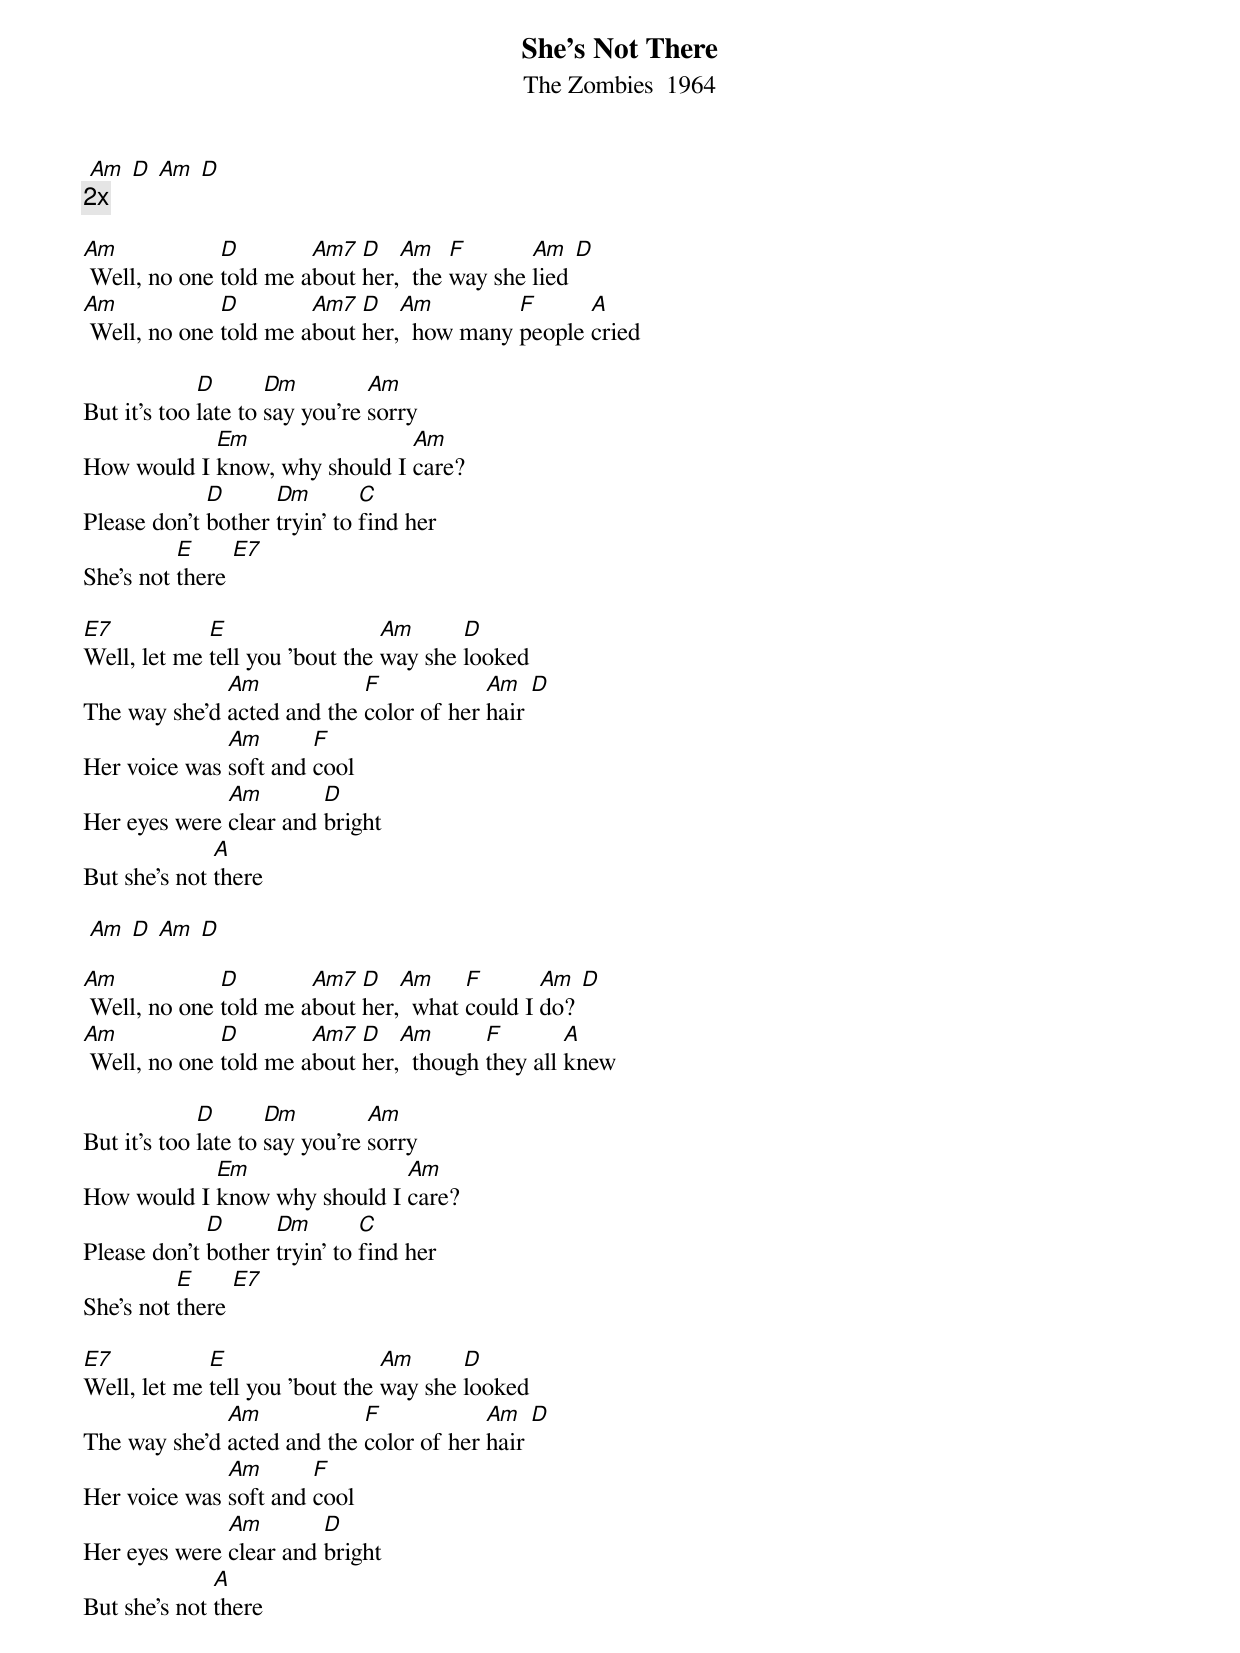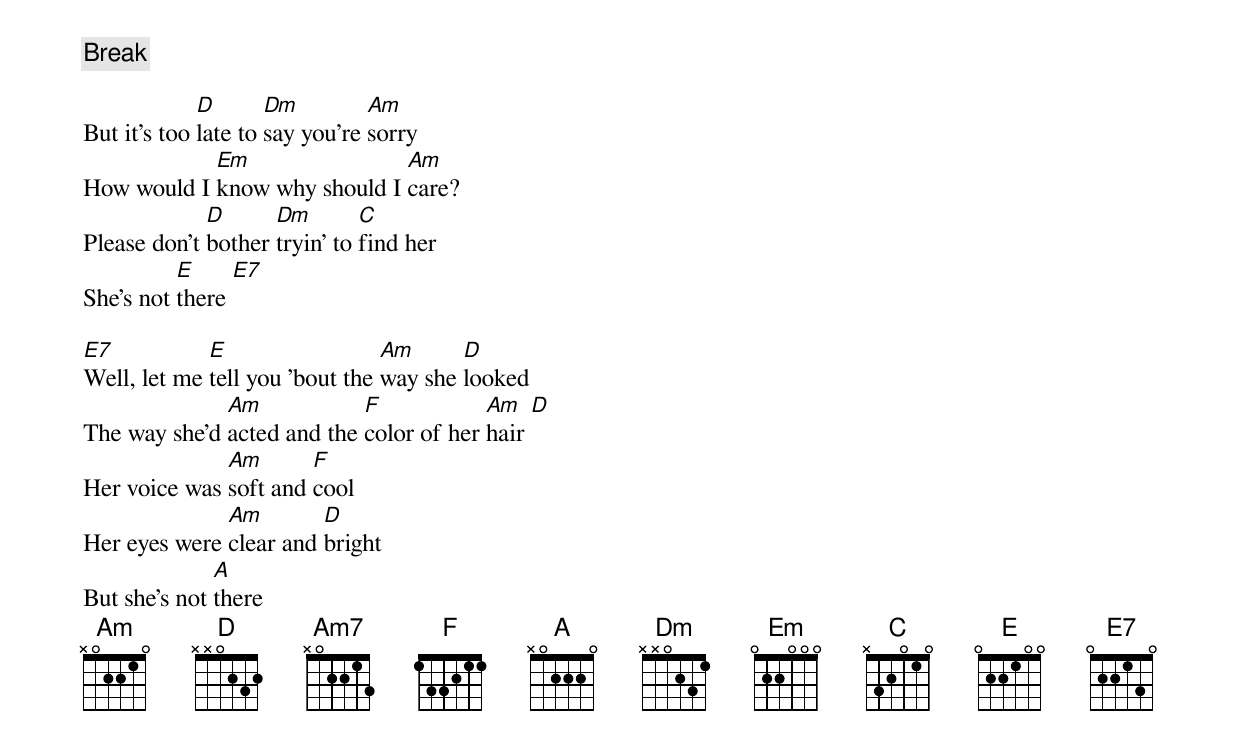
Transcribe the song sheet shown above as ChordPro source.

{title: She’s Not There}
{subtitle: The Zombies  1964}

 [Am] [D] [Am] [D]
{c:2x}

[Am] Well, no one [D]told me a[Am7]bout [D]her,[Am]  the [F]way she [Am]lied [D]
[Am] Well, no one [D]told me a[Am7]bout [D]her,[Am]  how many [F]people [A]cried

But it's too [D]late to [Dm]say you're [Am]sorry
How would I [Em]know, why should I [Am]care?
Please don't [D]bother [Dm]tryin' to [C]find her
She's not [E]there [E7]

[E7]Well, let me [E]tell you 'bout the [Am]way she [D]looked
The way she'd [Am]acted and the [F]color of her [Am]hair [D]
Her voice was [Am]soft and [F]cool
Her eyes were [Am]clear and [D]bright
But she's not [A]there

 [Am] [D] [Am] [D]

[Am] Well, no one [D]told me a[Am7]bout [D]her,[Am]  what [F]could I [Am]do? [D]
[Am] Well, no one [D]told me a[Am7]bout [D]her,[Am]  though [F]they all [A]knew

But it's too [D]late to [Dm]say you're [Am]sorry
How would I [Em]know why should I [Am]care?
Please don't [D]bother [Dm]tryin' to [C]find her
She's not [E]there [E7]

[E7]Well, let me [E]tell you 'bout the [Am]way she [D]looked
The way she'd [Am]acted and the [F]color of her [Am]hair [D]
Her voice was [Am]soft and [F]cool
Her eyes were [Am]clear and [D]bright
But she's not [A]there

{c:Break}

But it's too [D]late to [Dm]say you're [Am]sorry
How would I [Em]know why should I [Am]care?
Please don't [D]bother [Dm]tryin' to [C]find her
She's not [E]there [E7]

[E7]Well, let me [E]tell you 'bout the [Am]way she [D]looked
The way she'd [Am]acted and the [F]color of her [Am]hair [D]
Her voice was [Am]soft and [F]cool
Her eyes were [Am]clear and [D]bright
But she's not [A]there
